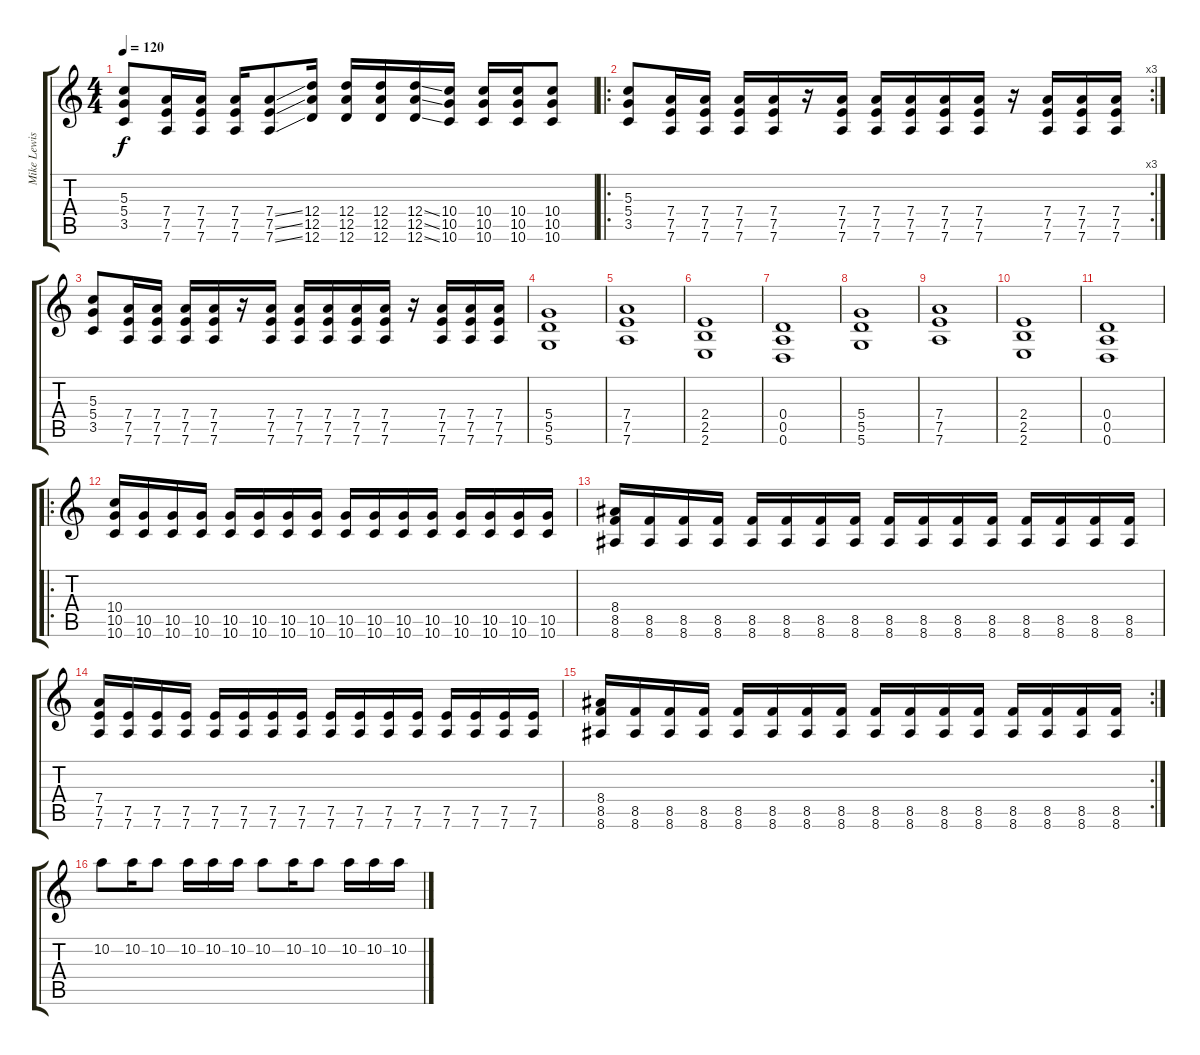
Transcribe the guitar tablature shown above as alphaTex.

\track ("Mike Lewis" "Mike Lewis") {instrument overdrivenguitar}
\staff {score tabs}
\tuning (E4 B3 G3 D3 A2 D2) {hide}
\ts (4 4)
\tempo 120
\clef g2
\ks c
(5.3 5.4 3.5).8{dy f} (7.4 7.5 7.6).16 (7.4 7.5 7.6).16 (7.4 7.5 7.6).16 (7.4{ss} 7.5{ss} 7.6{ss}).8 (12.4 12.5 12.6).16 (12.4 12.5 12.6).16 (12.4 12.5 12.6).16 (12.4{ss} 12.5{ss} 12.6{ss}).16 (10.4 10.5 10.6).16 (10.4 10.5 10.6).16 (10.4 10.5 10.6).16 (10.4 10.5 10.6).8 |
\ro
\rc 3
(5.3 5.4 3.5).8 (7.4 7.5 7.6).16 (7.4 7.5 7.6).16 (7.4 7.5 7.6).16 (7.4 7.5 7.6).16 r.16 (7.4 7.5 7.6).16 (7.4 7.5 7.6).16 (7.4 7.5 7.6).16 (7.4 7.5 7.6).16 (7.4 7.5 7.6).16 r.16 (7.4 7.5 7.6).16 (7.4 7.5 7.6).16 (7.4 7.5 7.6).16 |
(5.3 5.4 3.5).8 (7.4 7.5 7.6).16 (7.4 7.5 7.6).16 (7.4 7.5 7.6).16 (7.4 7.5 7.6).16 r.16 (7.4 7.5 7.6).16 (7.4 7.5 7.6).16 (7.4 7.5 7.6).16 (7.4 7.5 7.6).16 (7.4 7.5 7.6).16 r.16 (7.4 7.5 7.6).16 (7.4 7.5 7.6).16 (7.4 7.5 7.6).16 |
(5.4 5.5 5.6).1 |
(7.4 7.5 7.6).1 |
(2.4 2.5 2.6).1 |
(0.4 0.5 0.6).1 |
(5.4 5.5 5.6).1 |
(7.4 7.5 7.6).1 |
(2.4 2.5 2.6).1 |
(0.4 0.5 0.6).1 |
\ro
(10.4 10.5 10.6).16 (10.5 10.6).16 (10.5 10.6).16 (10.5 10.6).16 (10.5 10.6).16 (10.5 10.6).16 (10.5 10.6).16 (10.5 10.6).16 (10.5 10.6).16 (10.5 10.6).16 (10.5 10.6).16 (10.5 10.6).16 (10.5 10.6).16 (10.5 10.6).16 (10.5 10.6).16 (10.5 10.6).16 |
(8.4 8.5 8.6).16 (8.5 8.6).16 (8.5 8.6).16 (8.5 8.6).16 (8.5 8.6).16 (8.5 8.6).16 (8.5 8.6).16 (8.5 8.6).16 (8.5 8.6).16 (8.5 8.6).16 (8.5 8.6).16 (8.5 8.6).16 (8.5 8.6).16 (8.5 8.6).16 (8.5 8.6).16 (8.5 8.6).16 |
(7.4 7.5 7.6).16 (7.5 7.6).16 (7.5 7.6).16 (7.5 7.6).16 (7.5 7.6).16 (7.5 7.6).16 (7.5 7.6).16 (7.5 7.6).16 (7.5 7.6).16 (7.5 7.6).16 (7.5 7.6).16 (7.5 7.6).16 (7.5 7.6).16 (7.5 7.6).16 (7.5 7.6).16 (7.5 7.6).16 |
\rc 2
(8.4 8.5 8.6).16 (8.5 8.6).16 (8.5 8.6).16 (8.5 8.6).16 (8.5 8.6).16 (8.5 8.6).16 (8.5 8.6).16 (8.5 8.6).16 (8.5 8.6).16 (8.5 8.6).16 (8.5 8.6).16 (8.5 8.6).16 (8.5 8.6).16 (8.5 8.6).16 (8.5 8.6).16 (8.5 8.6).16 |
10.2.8 10.2.16 10.2.8 10.2.16 10.2.16 10.2.16 10.2.8 10.2.16 10.2.8 10.2.16 10.2.16 10.2.16
